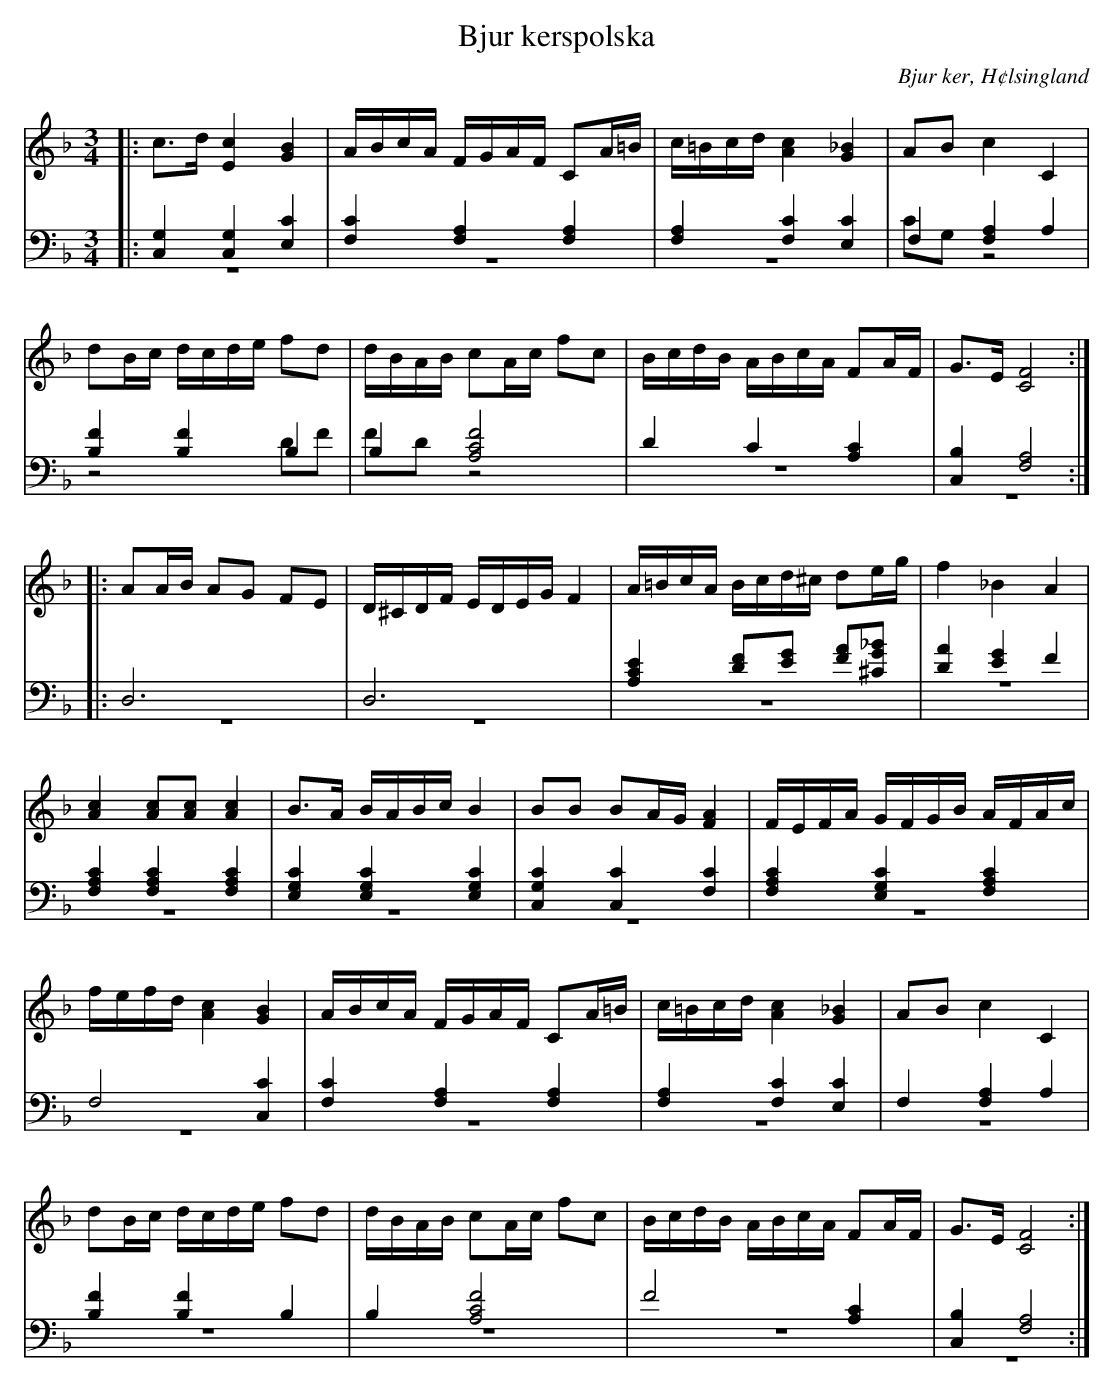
X:1
T: Bjur kerspolska
O: Bjur ker, H¢lsingland
M: 3/4
L: 1/16
K: F
V:1
V:2
V:3 merge
V:1
|: c2>d2 [E4c4] [G4B4]|ABcA FGAF C2A=B|c=Bcd [A4c4] [G4_B4]|A2B2 c4 C4 |
d2Bc dcde f2d2|dBAB c2Ac f2c2|BcdB ABcA F2AF|G2>E2 [C8F8]:|
|:A2AB A2G2 F2E2|D^CDF EDEG F4|A=BcA Bcd^c d2eg|f4 _B4 A4 |
[A4c4] [A2c2][A2c2] [A4c4]|B2>A2 BABc B4|B2B2 B2AG [F4A4]|FEFA GFGB AFAc|
fefd [A4c4] [G4B4]|ABcA FGAF C2A=B|c=Bcd [A4c4] [G4_B4]|A2B2 c4 C4 |
d2Bc dcde f2d2|dBAB c2Ac f2c2|BcdB ABcA F2AF|G2>E2 [C8F8]:|
V:2 clef=bass
|: [C,4G,4] [C,4G,4] [E,4C4]|[F,4C4] [F,4A,4] [F,4A,4]|[F,4A,4] [F,4C4] [E,4C4]| F,4 [F,4A,4] A,4|
[B,4F4] [B,4F4] B,4|B,4 [A,8C8F8]|D4 C4 [A,4C4]|[C,4B,4] [F,8A,8]:|
|:D,12|D,12|[A,4C4E4] [D2F2][E2G2] [F2A2][^C2G2_B2]|
[D4A4] [E4G4] F4|[F,4A,4C4] [F,4A,4C4] [F,4A,4C4]|[E,4G,4C4] [E,4G,4C4] [E,4G,4C4]|[C,4G,4C4] [C,4C4] [F,4C4]|
[F,4A,4C4] [E,4G,4C4] [F,4A,4C4]|F,8 [C,4C4]|[F,4C4] [F,4A,4] [F,4A,4]|[F,4A,4] [F,4C4] [E,4C4]|
F,4 [F,4A,4] A,4|[B,4F4] [B,4F4] B,4|B,4 [A,8C8F8]|F8  [A,4C4]|[C,4B,4] [F,8A,8]:|
V:3 clef=bass
|:z12|z12|z12|C2G,2 z8 |
z8 D2F2|F2D2 z8|z12|z12:|
|:z12|z12|z12|z12 |
z12|z12|z12|z12|
z12|z12|z12|z12 |
z12|z12|z12|z12:|
